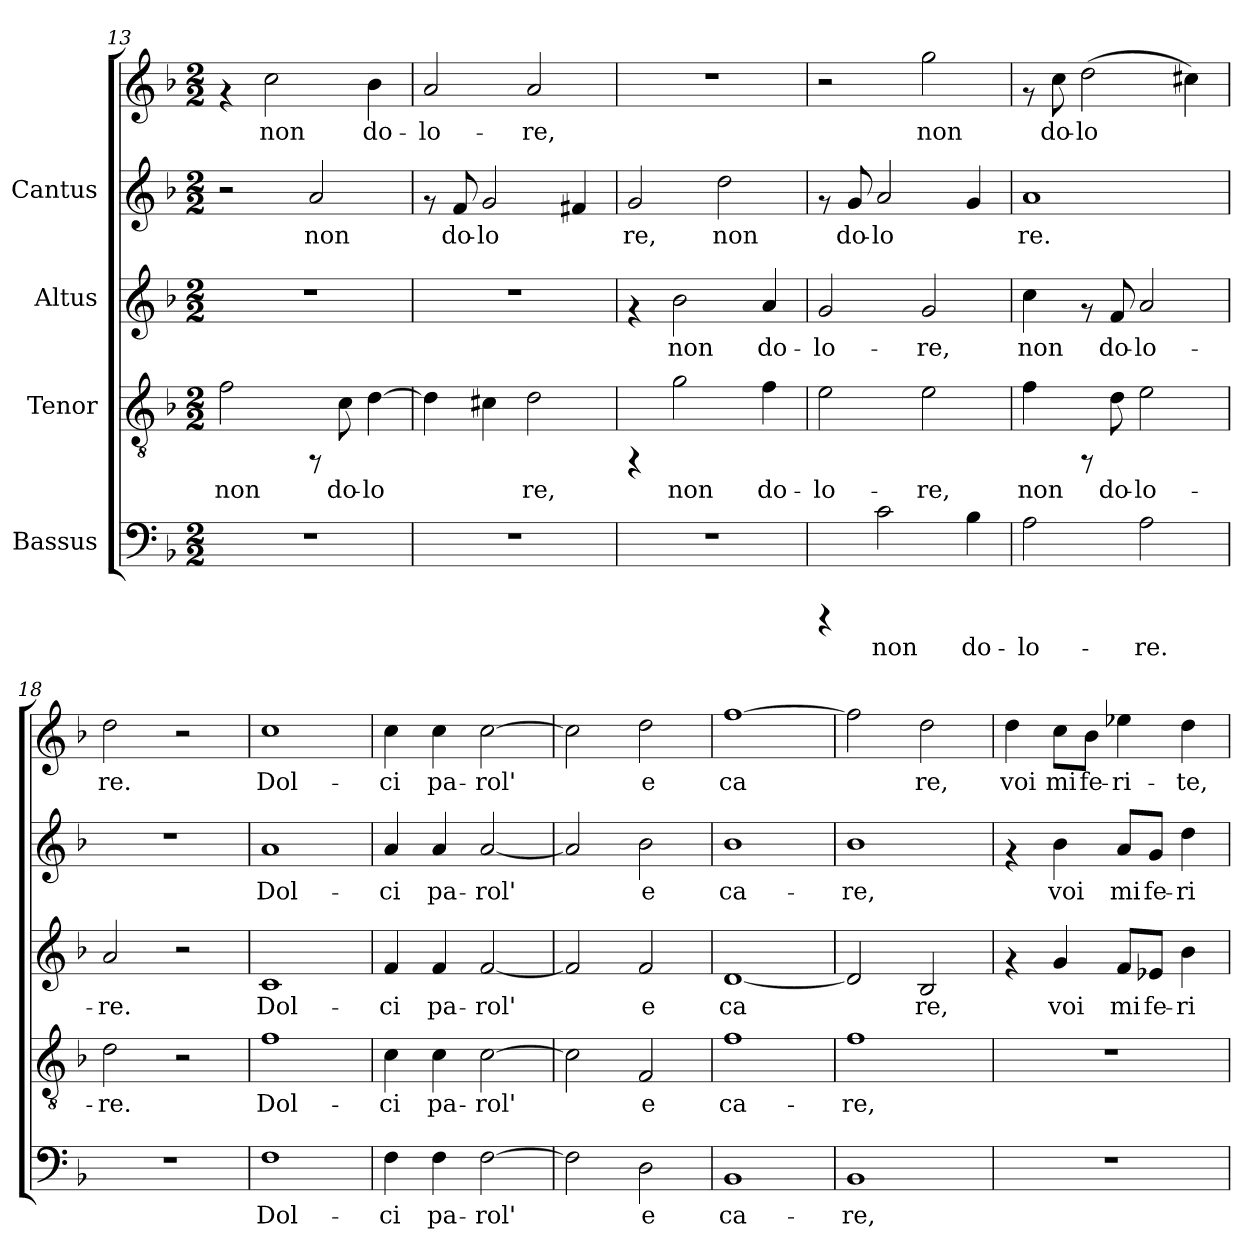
**kern	**text	**kern	**text	**kern	**text	**kern	**text	**kern	**text
*part4	*part4	*part3	*part3	*part2	*part2	*part1	*part1	*part1	*part1
*staff5	*staff5	*staff4	*staff4	*staff3	*staff3	*staff2	*staff2	*staff1	*staff1
*I"Bassus	*	*I"Tenor	*	*I"Altus	*	*I"Cantus	*	*	*
*clefF4	*	*clefGv2	*	*clefG2	*	*clefG2	*	*clefG2	*
*k[b-]	*	*k[b-]	*	*k[b-]	*	*k[b-]	*	*k[b-]	*
*F:	*	*F:	*	*F:	*	*F:	*	*F:	*
*M2/2	*	*M2/2	*	*M2/2	*	*M2/2	*	*M2/2	*
=13	=13	=13	=13	=13	=13	=13	=13	=13	=13
!	!	!	!LO:LY:b:cj	!	!	!	!	!	!
1r	.	2f\	non	1r	.	2r	.	4rf	.
!	!	!	!	!	!	!	!	!	!LO:LY:b:cj
.	.	.	.	.	.	.	.	2cc\	non
!	!	!	!	!	!	!	!LO:LY:b:cj	!	!
.	.	8rFF	.	.	.	2a/	-non	.	.
!	!	!	!LO:LY:b:cj	!	!	!	!	!	!
.	.	8c\	do-	.	.	.	.	.	.
!	!	!	!LO:LY:b:cj	!	!	!	!	!	!LO:LY:b:cj
.	.	[>4d\	-lo-	.	.	.	.	4b-\	do-
=14	=14	=14	=14	=14	=14	=14	=14	=14	=14
!	!	!	!LO:LY:b:cj	!	!	!	!	!	!LO:LY:b:cj
1r	.	4d\]	-	1r	.	8rf	.	2a/	lo-
!	!	!	!	!	!	!	!LO:LY:b:cj	!	!
.	.	.	.	.	.	8f/	do-	.	.
!	!	!	!LO:LY:b:cj	!	!	!	!LO:LY:b:cj	!	!
.	.	4c#X\	.	.	.	2g/	-lo-	.	.
!	!	!	!LO:LY:b:cj	!	!	!	!	!	!LO:LY:b:cj
.	.	2d\	re,	.	.	.	.	2a/	-re,
!	!	!	!	!	!	!	!LO:LY:b:cj	!	!
.	.	.	.	.	.	4f#X/	--	.	.
=15	=15	=15	=15	=15	=15	=15	=15	=15	=15
!	!	!	!	!	!	!	!LO:LY:b:cj	!	!
1r	.	4rFF	.	4rf	.	2g/	-re,	1r	.
!	!	!	!LO:LY:b:cj	!	!LO:LY:b:cj	!	!	!	!
.	.	2g\	non	2b-\	non	.	.	.	.
!	!	!	!	!	!	!	!LO:LY:b:cj	!	!
.	.	.	.	.	.	2dd\	non	.	.
!	!	!	!LO:LY:b:cj	!	!LO:LY:b:cj	!	!	!	!
.	.	4f\	do-	4a/	do-	.	.	.	.
!!LO:LB:g=z
=16	=16	=16	=16	=16	=16	=16	=16	=16	=16
!	!	!	!LO:LY:b:cj	!	!LO:LY:b:cj	!	!	!	!
4rCCC	.	2e\	-lo-	2g/	-lo-	8rf	.	2r	.
!	!	!	!	!	!	!	!LO:LY:b:cj	!	!
.	.	.	.	.	.	8g/	do-	.	.
!	!LO:LY:b:cj	!	!	!	!	!	!LO:LY:b:cj	!	!
2c\	non	.	.	.	.	2a/	-lo-	.	.
!	!	!	!LO:LY:b:cj	!	!LO:LY:b:cj	!	!	!	!LO:LY:b:cj
.	.	2e\	-re,	2g/	-re,	.	.	2gg\	non
!	!LO:LY:b:cj	!	!	!	!	!	!LO:LY:b:cj	!	!
4B-\	do-	.	.	.	.	4g/	--	.	.
=17	=17	=17	=17	=17	=17	=17	=17	=17	=17
!	!LO:LY:b:cj	!	!LO:LY:b:cj	!	!LO:LY:b:cj	!	!LO:LY:b:cj	!	!
2A\	-lo-	4f\	non	4cc\	non	1a	-re.	8rf	.
!	!	!	!	!	!	!	!	!	!LO:LY:b:cj
.	.	.	.	.	.	.	.	8cc\	-do-
!	!	!	!	!	!	!	!	!	!LO:LY:b:cj
.	.	8rFF	.	8rf	.	.	.	(>2dd\	-lo-
!	!	!	!LO:LY:b:cj	!	!LO:LY:b:cj	!	!	!	!
.	.	8d\	do-	8f/	do-	.	.	.	.
!	!LO:LY:b:cj	!	!LO:LY:b:cj	!	!LO:LY:b:cj	!	!	!	!
2A\	-re.	2e\	-lo-	2a/	-lo-	.	.	.	.
!	!	!	!	!	!	!	!	!	!LO:LY:b:cj
.	.	.	.	.	.	.	.	4cc#X\)	--
=18	=18	=18	=18	=18	=18	=18	=18	=18	=18
!	!	!	!LO:LY:b:cj	!	!LO:LY:b:cj	!	!	!	!LO:LY:b:cj
1r	.	2d\	-re.	2a/	-re.	1r	.	2dd\	re.
.	.	2r	.	2r	.	.	.	2r	.
=19	=19	=19	=19	=19	=19	=19	=19	=19	=19
!	!LO:LY:b:cj	!	!LO:LY:b:cj	!	!LO:LY:b:cj	!	!LO:LY:b:cj	!	!LO:LY:b:cj
1F	Dol-	1f	Dol-	1c	Dol-	1a	-Dol-	1cc	Dol-
=20	=20	=20	=20	=20	=20	=20	=20	=20	=20
!	!LO:LY:b:cj	!	!LO:LY:b:cj	!	!LO:LY:b:cj	!	!LO:LY:b:cj	!	!LO:LY:b:cj
4F\	-ci	4c\	-ci	4f/	-ci	4a/	ci	4cc\	-ci
!	!LO:LY:b:cj	!	!LO:LY:b:cj	!	!LO:LY:b:cj	!	!LO:LY:b:cj	!	!LO:LY:b:cj
4F\	pa-	4c\	pa-	4f/	pa-	4a/	pa-	4cc\	pa-
!	!LO:LY:b:cj	!	!LO:LY:b:cj	!	!LO:LY:b:cj	!	!LO:LY:b:cj	!	!LO:LY:b:cj
[>2F\	-rol'	[>2c\	-rol'	[<2f/	-rol'	[<2a/	-rol'	[>2cc\	-rol'
=21	=21	=21	=21	=21	=21	=21	=21	=21	=21
!	!LO:LY:b:cj	!	!LO:LY:b:cj	!	!LO:LY:b:cj	!	!LO:LY:b:cj	!	!LO:LY:b:cj
2F\]	.	2c\]	.	2f/]	.	2a/]	.	2cc\]	.
!	!LO:LY:b:cj	!	!LO:LY:b:cj	!	!LO:LY:b:cj	!	!LO:LY:b:cj	!	!LO:LY:b:cj
2D\	e	2F/	e	2f/	e	2b-\	e	2dd\	e
=22	=22	=22	=22	=22	=22	=22	=22	=22	=22
!	!LO:LY:b:cj	!	!LO:LY:b:cj	!	!LO:LY:b:cj	!	!LO:LY:b:cj	!	!LO:LY:b:cj
1BB-	ca-	1f	ca-	[<1d	ca-	1b-	-ca-	[>1ff	ca-
!!LO:LB:g=z
=23	=23	=23	=23	=23	=23	=23	=23	=23	=23
!	!LO:LY:b:cj	!	!LO:LY:b:cj	!	!LO:LY:b:cj	!	!LO:LY:b:cj	!	!LO:LY:b:cj
1BB-	-re,	1f	-re,	2d/]	-	1b-	re,	2ff\]	-
!	!	!	!	!	!LO:LY:b:cj	!	!	!	!LO:LY:b:cj
.	.	.	.	2B-/	re,	.	.	2dd\	re,
=24	=24	=24	=24	=24	=24	=24	=24	=24	=24
!	!	!	!	!	!	!	!	!	!LO:LY:b:cj
1r	.	1r	.	4rf	.	4rf	.	4dd\	voi
!	!	!	!	!	!LO:LY:b:cj	!	!LO:LY:b:cj	!	!LO:LY:b:cj
.	.	.	.	4g/	voi	4b-\	voi	8cc\L	mi
!	!	!	!	!	!	!	!	!	!LO:LY:b:cj
.	.	.	.	.	.	.	.	8b-\J	fe-
!	!	!	!	!	!LO:LY:b:cj	!	!LO:LY:b:cj	!	!LO:LY:b:cj
.	.	.	.	8f/L	mi	8a/L	mi	4ee-X\	-ri-
!	!	!	!	!	!LO:LY:b:cj	!	!LO:LY:b:cj	!	!
.	.	.	.	8e-X/J	fe-	8g/J	fe-	.	.
!	!	!	!	!	!LO:LY:b:cj	!	!LO:LY:b:cj	!	!LO:LY:b:cj
.	.	.	.	4b-\	-ri-	4dd\	-ri-	4dd\	-te,
=	=	=	=	=	=	=	=	=	=
*-	*-	*-	*-	*-	*-	*-	*-	*-	*-
